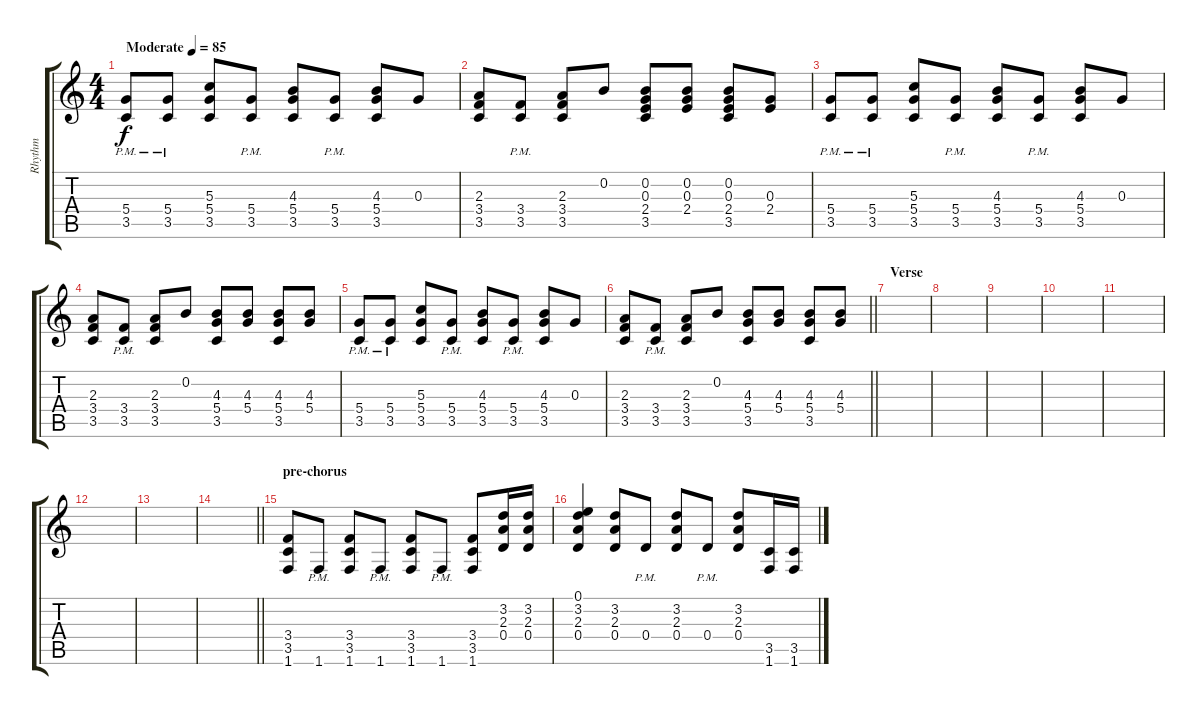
\track ("Rhythm" "Rhythm") {instrument overdrivenguitar}
\staff {score tabs}
\tuning (E4 B3 G3 D3 A2 E2) {hide}
\ts (4 4)
\tempo (85 "Moderate")
\clef g2
\ks c
(5.4{pm} 3.5{pm}).8{dy f instrument overdrivenguitar} (5.4{pm} 3.5{pm}).8 (5.3 5.4 3.5).8 (5.4{pm} 3.5{pm}).8 (4.3 5.4 3.5).8 (5.4{pm} 3.5{pm}).8 (4.3 5.4 3.5).8 0.3.8 |
(2.3 3.4 3.5).8 (3.4{pm} 3.5{pm}).8 (2.3 3.4 3.5).8 0.2.8 (0.2 0.3 2.4 3.5).8 (0.2 0.3 2.4).8 (0.2 0.3 2.4 3.5).8 (0.3 2.4).8 |
(5.4{pm} 3.5{pm}).8 (5.4{pm} 3.5{pm}).8 (5.3 5.4 3.5).8 (5.4{pm} 3.5{pm}).8 (4.3 5.4 3.5).8 (5.4{pm} 3.5{pm}).8 (4.3 5.4 3.5).8 0.3.8 |
(2.3 3.4 3.5).8 (3.4{pm} 3.5{pm}).8 (2.3 3.4 3.5).8 0.2.8 (4.3 5.4 3.5).8 (4.3 5.4).8 (4.3 5.4 3.5).8 (4.3 5.4).8 |
(5.4{pm} 3.5{pm}).8 (5.4{pm} 3.5{pm}).8 (5.3 5.4 3.5).8 (5.4{pm} 3.5{pm}).8 (4.3 5.4 3.5).8 (5.4{pm} 3.5{pm}).8 (4.3 5.4 3.5).8 0.3.8 |
\barLineRight lightlight
(2.3 3.4 3.5).8 (3.4{pm} 3.5{pm}).8 (2.3 3.4 3.5).8 0.2.8 (4.3 5.4 3.5).8 (4.3 5.4).8 (4.3 5.4 3.5).8 (4.3 5.4).8 |
\section ("" "Verse")
|
|
|
|
|
|
|
\barLineRight lightlight
|
\section ("" "pre-chorus")
(3.4 3.5 1.6).8 1.6{pm}.8 (3.4 3.5 1.6).8 1.6{pm}.8 (3.4 3.5 1.6).8 1.6{pm}.8 (3.4 3.5 1.6).8 (3.2 2.3 0.4).16 (3.2 2.3 0.4).16 |
(0.1 3.2 2.3 0.4).4 (3.2 2.3 0.4).8 0.4{pm}.8 (3.2 2.3 0.4).8 0.4{pm}.8 (3.2 2.3 0.4).8 (3.5 1.6).16 (3.5 1.6).16
